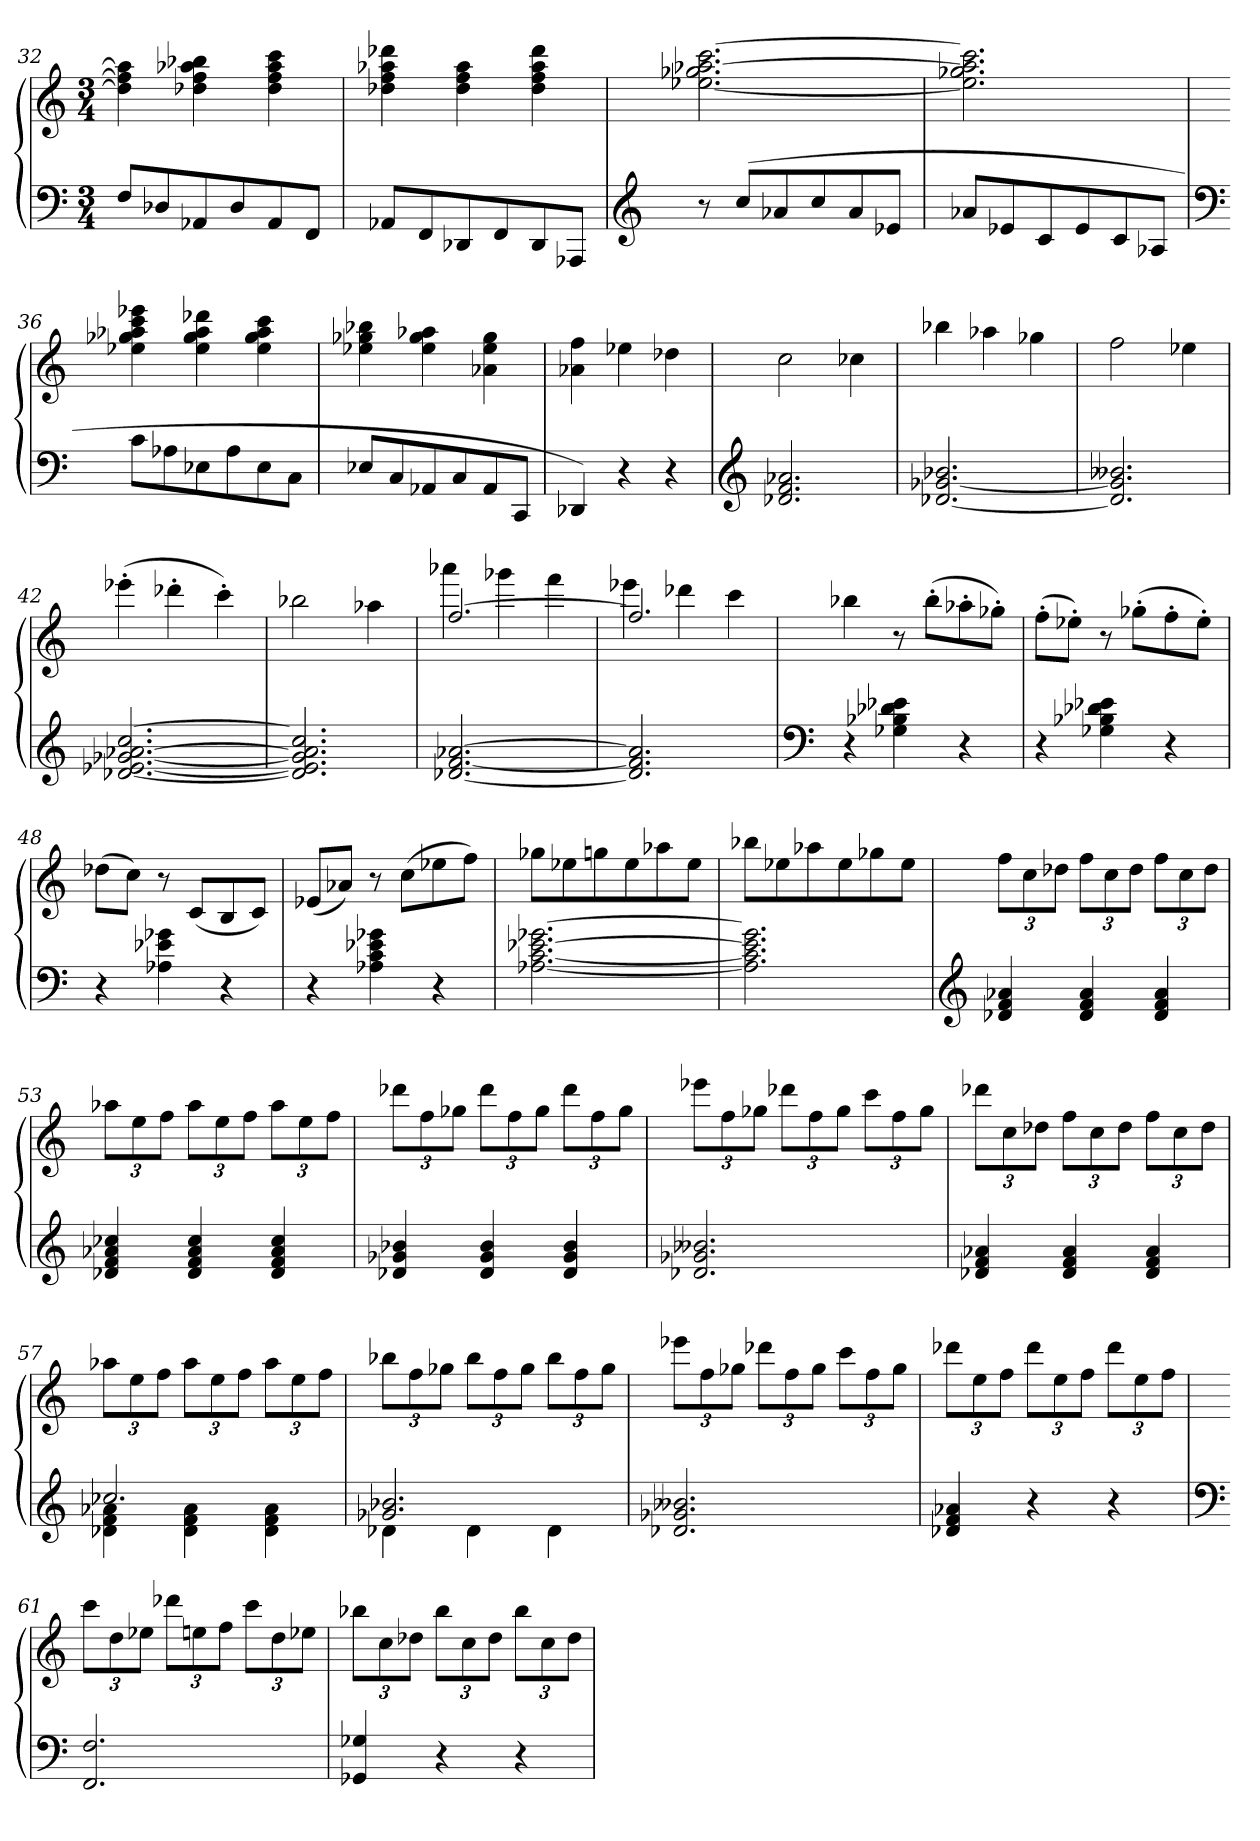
**kern	**kern
*part1	*part1
*staff2	*staff1
*clefF4	*clefG2
*k[]	*k[]
*M3/4	*M3/4
=32	=32
8F/L	4dd-]\ 4ff]\ 4aa-]\
8D-X/	.
8AA-X/	4dd-X\ 4ff\ 4aa-X\ 4bb-X\
8D-/	.
8AA-/	4dd-\ 4ff\ 4aa-\ 4ccc\
8FF/J	.
=33	=33
8AA-X/L	4dd-X\ 4ff\ 4aa-X\ 4ddd-X\
8FF/	.
8DD-X/	4dd-\ 4ff\ 4aa-\
8FF/	.
8DD-/	4dd-\ 4ff\ 4aa-\ 4ddd-\
8AAA-X/J	.
=34	=34
*clefG2	*
8r	[2.ee-X\ 2.gg-X\ [2.aa-X\ [2.ccc\
(8cc/L	.
8a-X/	.
8cc/	.
8a-/	.
8e-X/J	.
=35	=35
8a-X/L	2.ee-]\ 2.gg-X\ 2.aa-]\ 2.ccc]\
8e-X/	.
8c/	.
8e-/	.
8c/	.
8A-X/J	.
=36	=36
*clefF4	*
8c\L	4ee-X\ 4gg-X\ 4aa-X\ 4ccc\ 4eee-X\
8A-X\	.
8E-X\	4ee-\ 4gg-\ 4aa-\ 4ddd-X\
8A-\	.
8E-\	4ee-\ 4gg-\ 4aa-\ 4ccc\
8C\J	.
=37	=37
8E-X/L	4ee-X\ 4gg-X\ 4bb-X\
8C/	.
8AA-X/	4ee-\ 4gg-\ 4aa-X\
8C/	.
8AA-/	4a-X\ 4ee-\ 4gg-\
8CC/J	.
=38	=38
4DD-X/)	4a-X\ 4ff\
4r	4ee-X\
4r	4dd-X\
=39	=39
*clefG2	*
2.d-X/ 2.f/ 2.a-X/	2cc\
.	4cc-X\
=40	=40
[2.d-X/ [2.g-X/ 2.b-X/	4bb-X\
.	4aa-X\
.	4gg-X\
=41	=41
2.d-]/ 2.g-]/ 2.b--X/	2ff\
.	4ee-X\
=42	=42
[2.d-X/ [2.e-X/ [2.g-X/ [2.a-X/ [2.cc/	(4eee-X'\
.	4ddd-X'\
.	4ccc'\)
=43	=43
2.d-]/ 2.e-]/ 2.g-]/ 2.a-]/ 2.cc]/	2bb-X\
.	4aa-X\
=44	=44
*	*^
[2.d-X/ [2.f/ [2.a-X/	[2.ff/	4aaa-X\
.	.	4ggg-X\
.	.	4fff\
=45	=45	=45
2.d-]/ 2.f]/ 2.a-]/	2.ff/]	4eee-X\
.	.	4ddd-X\
.	.	4ccc\
*	*v	*v
=46	=46
*clefF4	*
4r	4bb-X\
4G-X\ 4B-X\ 4d-X\ 4e-X\	8r
.	(8bb-'\L
4r	8aa-X'\
.	8gg-X'\J)
=47	=47
4r	(8ff'\L
.	8ee-X'\J)
4G-X\ 4B-X\ 4d-X\ 4e-X\	8r
.	(8gg-X'\L
4r	8ff'\
.	8ee-'\J)
=48	=48
4r	(8dd-X\L
.	8cc\J)
4A-X\ 4e-X\ 4g-X\	8r
.	(8c/L
4r	8B/
.	8c/J)
=49	=49
4r	(8e-X/L
.	8a-X/J)
4A-X\ 4c\ 4e-X\ 4g-X\	8r
.	(8cc\L
4r	8ee-X\
.	8ff\J)
=50	=50
[2.A-X\ [2.c\ [2.e-X\ [2.g-X\	8gg-X\L
.	8ee-X\
.	8ggn\
.	8ee-\
.	8aa-X\
.	8ee-\J
=51	=51
2.A-]\ 2.c]\ 2.e-]\ 2.g-]\	8bb-X\L
.	8ee-X\
.	8aa-X\
.	8ee-\
.	8gg-X\
.	8ee-\J
=52	=52
*clefG2	*
4d-X/ 4f/ 4a-X/	12ff\L
.	12cc\
.	12dd-X\J
4d-/ 4f/ 4a-/	12ff\L
.	12cc\
.	12dd-\J
4d-/ 4f/ 4a-/	12ff\L
.	12cc\
.	12dd-\J
=53	=53
4d-X/ 4f/ 4a-X/ 4cc-X/	12aa-X\L
.	12ee\
.	12ff\J
4d-/ 4f/ 4a-/ 4cc-/	12aa-\L
.	12ee\
.	12ff\J
4d-/ 4f/ 4a-/ 4cc-/	12aa-\L
.	12ee\
.	12ff\J
=54	=54
4d-X/ 4g-X/ 4b-X/	12ddd-X\L
.	12ff\
.	12gg-X\J
4d-/ 4g-/ 4b-/	12ddd-\L
.	12ff\
.	12gg-\J
4d-/ 4g-/ 4b-/	12ddd-\L
.	12ff\
.	12gg-\J
=55	=55
2.d-X/ 2.g-X/ 2.b--X/	12eee-X\L
.	12ff\
.	12gg-X\J
.	12ddd-X\L
.	12ff\
.	12gg-\J
.	12ccc\L
.	12ff\
.	12gg-\J
=56	=56
4d-X/ 4f/ 4a-X/	12ddd-X\L
.	12cc\
.	12dd-X\J
4d-/ 4f/ 4a-/	12ff\L
.	12cc\
.	12dd-\J
4d-/ 4f/ 4a-/	12ff\L
.	12cc\
.	12dd-\J
=57	=57
*^	*
2.cc-X/	4d-X\ 4f\ 4a-X\	12aa-X\L
.	.	12ee\
.	.	12ff\J
.	4d-\ 4f\ 4a-\	12aa-\L
.	.	12ee\
.	.	12ff\J
.	4d-\ 4f\ 4a-\	12aa-\L
.	.	12ee\
.	.	12ff\J
=58	=58	=58
2.g-X/ 2.b-X/	4d-X\	12bb-X\L
.	.	12ff\
.	.	12gg-X\J
.	4d-\	12bb-\L
.	.	12ff\
.	.	12gg-\J
.	4d-\	12bb-\L
.	.	12ff\
.	.	12gg-\J
*v	*v	*
=59	=59
2.d-X/ 2.g-X/ 2.b--X/	12eee-X\L
.	12ff\
.	12gg-X\J
.	12ddd-X\L
.	12ff\
.	12gg-\J
.	12ccc\L
.	12ff\
.	12gg-\J
=60	=60
4d-X/ 4f/ 4a-X/	12ddd-X\L
.	12ee\
.	12ff\J
4r	12ddd-\L
.	12ee\
.	12ff\J
4r	12ddd-\L
.	12ee\
.	12ff\J
=61	=61
*clefF4	*
2.FF/ 2.F/	12ccc\L
.	12dd\
.	12ee-X\J
.	12ddd-X\L
.	12een\
.	12ff\J
.	12ccc\L
.	12dd\
.	12ee-X\J
=62	=62
4GG-X/ 4G-X/	12bb-X\L
.	12cc\
.	12dd-X\J
4r	12bb-\L
.	12cc\
.	12dd-\J
4r	12bb-\L
.	12cc\
.	12dd-\J
=	=
*-	*-
